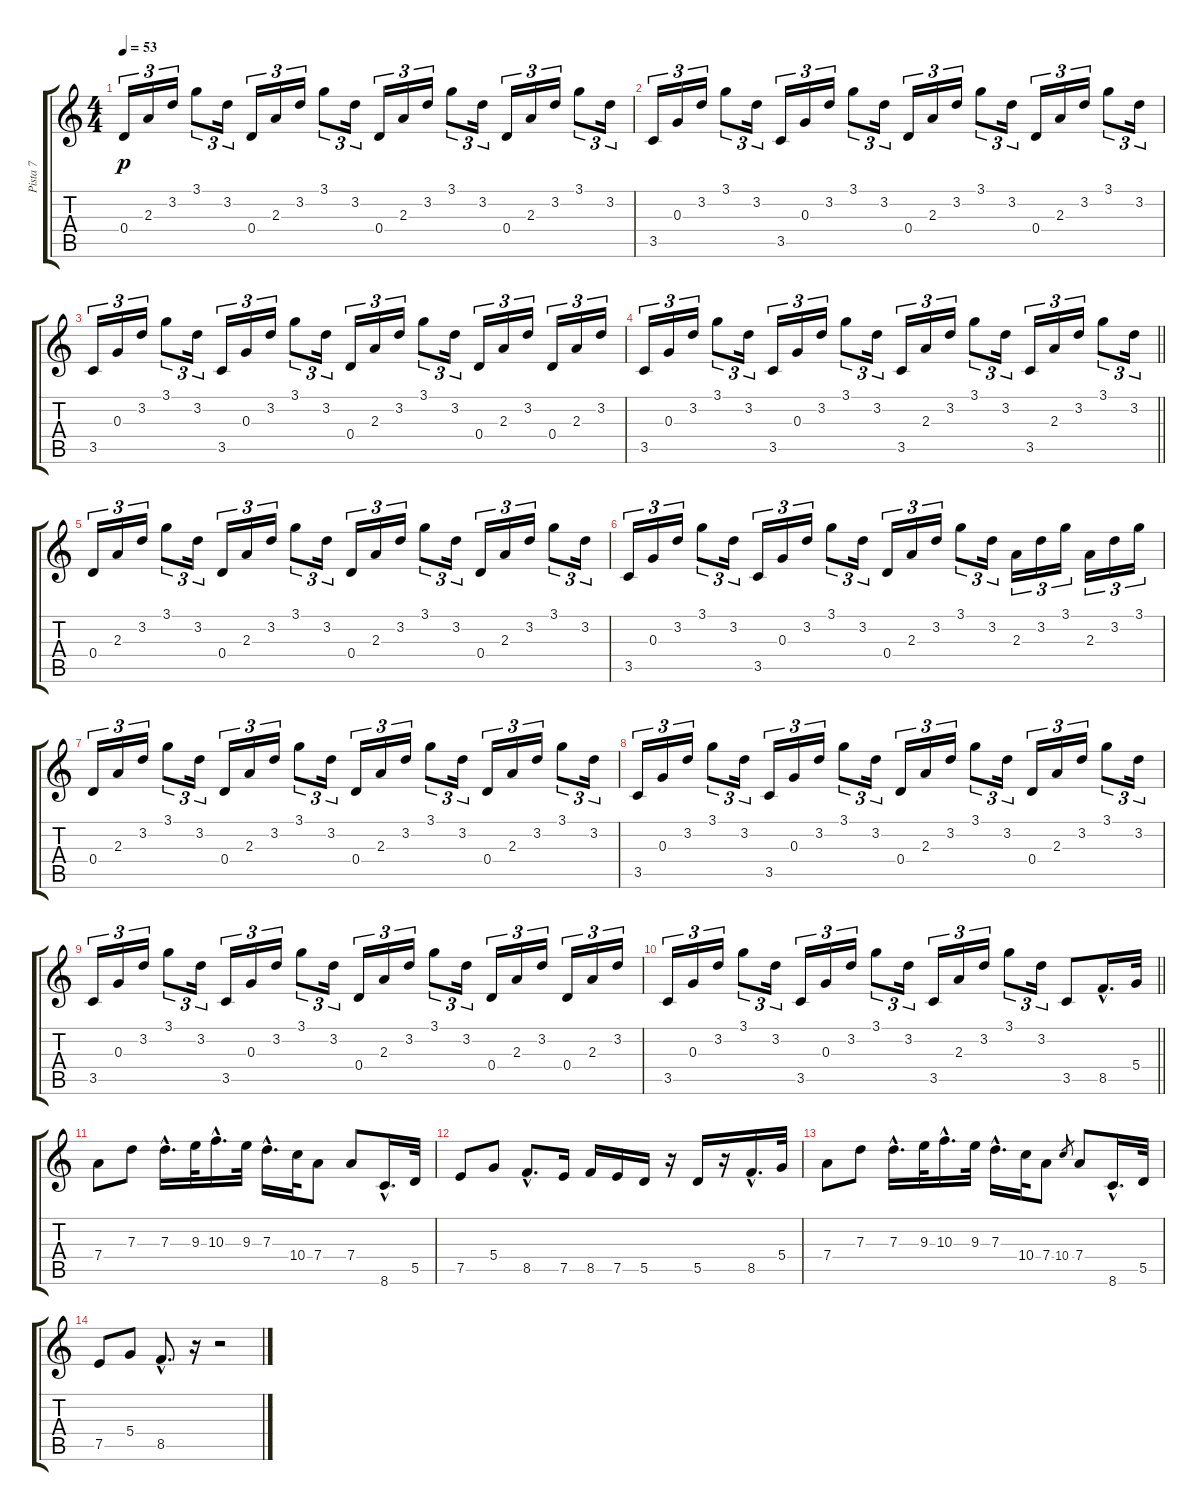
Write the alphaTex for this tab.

\track ("Pista 7" "Pista 7") {instrument acousticguitarsteel}
\staff {score tabs}
\tuning (E4 B3 G3 D3 A2 E2) {hide}
\ts (4 4)
\tempo 53
\clef g2
\ks c
0.4.16{tu (3 2) dy p} 2.3.16{tu (3 2)} 3.2.16{tu (3 2)} 3.1.8{tu (3 2)} 3.2.16{tu (3 2)} 0.4.16{tu (3 2)} 2.3.16{tu (3 2)} 3.2.16{tu (3 2)} 3.1.8{tu (3 2)} 3.2.16{tu (3 2)} 0.4.16{tu (3 2)} 2.3.16{tu (3 2)} 3.2.16{tu (3 2)} 3.1.8{tu (3 2)} 3.2.16{tu (3 2)} 0.4.16{tu (3 2)} 2.3.16{tu (3 2)} 3.2.16{tu (3 2)} 3.1.8{tu (3 2)} 3.2.16{tu (3 2)} |
3.5.16{tu (3 2)} 0.3.16{tu (3 2)} 3.2.16{tu (3 2)} 3.1.8{tu (3 2)} 3.2.16{tu (3 2)} 3.5.16{tu (3 2)} 0.3.16{tu (3 2)} 3.2.16{tu (3 2)} 3.1.8{tu (3 2)} 3.2.16{tu (3 2)} 0.4.16{tu (3 2)} 2.3.16{tu (3 2)} 3.2.16{tu (3 2)} 3.1.8{tu (3 2)} 3.2.16{tu (3 2)} 0.4.16{tu (3 2)} 2.3.16{tu (3 2)} 3.2.16{tu (3 2)} 3.1.8{tu (3 2)} 3.2.16{tu (3 2)} |
3.5.16{tu (3 2)} 0.3.16{tu (3 2)} 3.2.16{tu (3 2)} 3.1.8{tu (3 2)} 3.2.16{tu (3 2)} 3.5.16{tu (3 2)} 0.3.16{tu (3 2)} 3.2.16{tu (3 2)} 3.1.8{tu (3 2)} 3.2.16{tu (3 2)} 0.4.16{tu (3 2)} 2.3.16{tu (3 2)} 3.2.16{tu (3 2)} 3.1.8{tu (3 2)} 3.2.16{tu (3 2)} 0.4.16{tu (3 2)} 2.3.16{tu (3 2)} 3.2.16{tu (3 2)} 0.4.16{tu (3 2)} 2.3.16{tu (3 2)} 3.2.16{tu (3 2)} |
\barLineRight lightlight
3.5.16{tu (3 2)} 0.3.16{tu (3 2)} 3.2.16{tu (3 2)} 3.1.8{tu (3 2)} 3.2.16{tu (3 2)} 3.5.16{tu (3 2)} 0.3.16{tu (3 2)} 3.2.16{tu (3 2)} 3.1.8{tu (3 2)} 3.2.16{tu (3 2)} 3.5.16{tu (3 2)} 2.3.16{tu (3 2)} 3.2.16{tu (3 2)} 3.1.8{tu (3 2)} 3.2.16{tu (3 2)} 3.5.16{tu (3 2)} 2.3.16{tu (3 2)} 3.2.16{tu (3 2)} 3.1.8{tu (3 2)} 3.2.16{tu (3 2)} |
0.4.16{tu (3 2)} 2.3.16{tu (3 2)} 3.2.16{tu (3 2)} 3.1.8{tu (3 2)} 3.2.16{tu (3 2)} 0.4.16{tu (3 2)} 2.3.16{tu (3 2)} 3.2.16{tu (3 2)} 3.1.8{tu (3 2)} 3.2.16{tu (3 2)} 0.4.16{tu (3 2)} 2.3.16{tu (3 2)} 3.2.16{tu (3 2)} 3.1.8{tu (3 2)} 3.2.16{tu (3 2)} 0.4.16{tu (3 2)} 2.3.16{tu (3 2)} 3.2.16{tu (3 2)} 3.1.8{tu (3 2)} 3.2.16{tu (3 2)} |
3.5.16{tu (3 2)} 0.3.16{tu (3 2)} 3.2.16{tu (3 2)} 3.1.8{tu (3 2)} 3.2.16{tu (3 2)} 3.5.16{tu (3 2)} 0.3.16{tu (3 2)} 3.2.16{tu (3 2)} 3.1.8{tu (3 2)} 3.2.16{tu (3 2)} 0.4.16{tu (3 2)} 2.3.16{tu (3 2)} 3.2.16{tu (3 2)} 3.1.8{tu (3 2)} 3.2.16{tu (3 2)} 2.3.16{tu (3 2)} 3.2.16{tu (3 2)} 3.1.16{tu (3 2)} 2.3.16{tu (3 2)} 3.2.16{tu (3 2)} 3.1.16{tu (3 2)} |
0.4.16{tu (3 2)} 2.3.16{tu (3 2)} 3.2.16{tu (3 2)} 3.1.8{tu (3 2)} 3.2.16{tu (3 2)} 0.4.16{tu (3 2)} 2.3.16{tu (3 2)} 3.2.16{tu (3 2)} 3.1.8{tu (3 2)} 3.2.16{tu (3 2)} 0.4.16{tu (3 2)} 2.3.16{tu (3 2)} 3.2.16{tu (3 2)} 3.1.8{tu (3 2)} 3.2.16{tu (3 2)} 0.4.16{tu (3 2)} 2.3.16{tu (3 2)} 3.2.16{tu (3 2)} 3.1.8{tu (3 2)} 3.2.16{tu (3 2)} |
3.5.16{tu (3 2)} 0.3.16{tu (3 2)} 3.2.16{tu (3 2)} 3.1.8{tu (3 2)} 3.2.16{tu (3 2)} 3.5.16{tu (3 2)} 0.3.16{tu (3 2)} 3.2.16{tu (3 2)} 3.1.8{tu (3 2)} 3.2.16{tu (3 2)} 0.4.16{tu (3 2)} 2.3.16{tu (3 2)} 3.2.16{tu (3 2)} 3.1.8{tu (3 2)} 3.2.16{tu (3 2)} 0.4.16{tu (3 2)} 2.3.16{tu (3 2)} 3.2.16{tu (3 2)} 3.1.8{tu (3 2)} 3.2.16{tu (3 2)} |
3.5.16{tu (3 2)} 0.3.16{tu (3 2)} 3.2.16{tu (3 2)} 3.1.8{tu (3 2)} 3.2.16{tu (3 2)} 3.5.16{tu (3 2)} 0.3.16{tu (3 2)} 3.2.16{tu (3 2)} 3.1.8{tu (3 2)} 3.2.16{tu (3 2)} 0.4.16{tu (3 2)} 2.3.16{tu (3 2)} 3.2.16{tu (3 2)} 3.1.8{tu (3 2)} 3.2.16{tu (3 2)} 0.4.16{tu (3 2)} 2.3.16{tu (3 2)} 3.2.16{tu (3 2)} 0.4.16{tu (3 2)} 2.3.16{tu (3 2)} 3.2.16{tu (3 2)} |
\barLineRight lightlight
3.5.16{tu (3 2)} 0.3.16{tu (3 2)} 3.2.16{tu (3 2)} 3.1.8{tu (3 2)} 3.2.16{tu (3 2)} 3.5.16{tu (3 2)} 0.3.16{tu (3 2)} 3.2.16{tu (3 2)} 3.1.8{tu (3 2)} 3.2.16{tu (3 2)} 3.5.16{tu (3 2)} 2.3.16{tu (3 2)} 3.2.16{tu (3 2)} 3.1.8{tu (3 2)} 3.2.16{tu (3 2)} 3.5.8 8.5{hac}.16{d} 5.4.32 |
7.4.8 7.3.8 7.3{hac}.16{d} 9.3.32 10.3{hac}.16{d} 9.3.32 7.3{hac}.16{d} 10.4.32 7.4.8 7.4.8 8.6{hac}.16{d} 5.5.32 |
7.5.8 5.4.8 8.5{hac}.8{d} 7.5.16 8.5.16 7.5.16 5.5.16 r.16 5.5.16 r.16 8.5{hac}.16{d} 5.4.32 |
7.4.8 7.3.8 7.3{hac}.16{d} 9.3.32 10.3{hac}.16{d} 9.3.32 7.3{hac}.16{d} 10.4.32 7.4.8 10.4.8{gr} 7.4.8 8.6{hac}.16{d} 5.5.32 |
7.5.8 5.4.8 8.5{hac}.8{d} r.16 r.2
